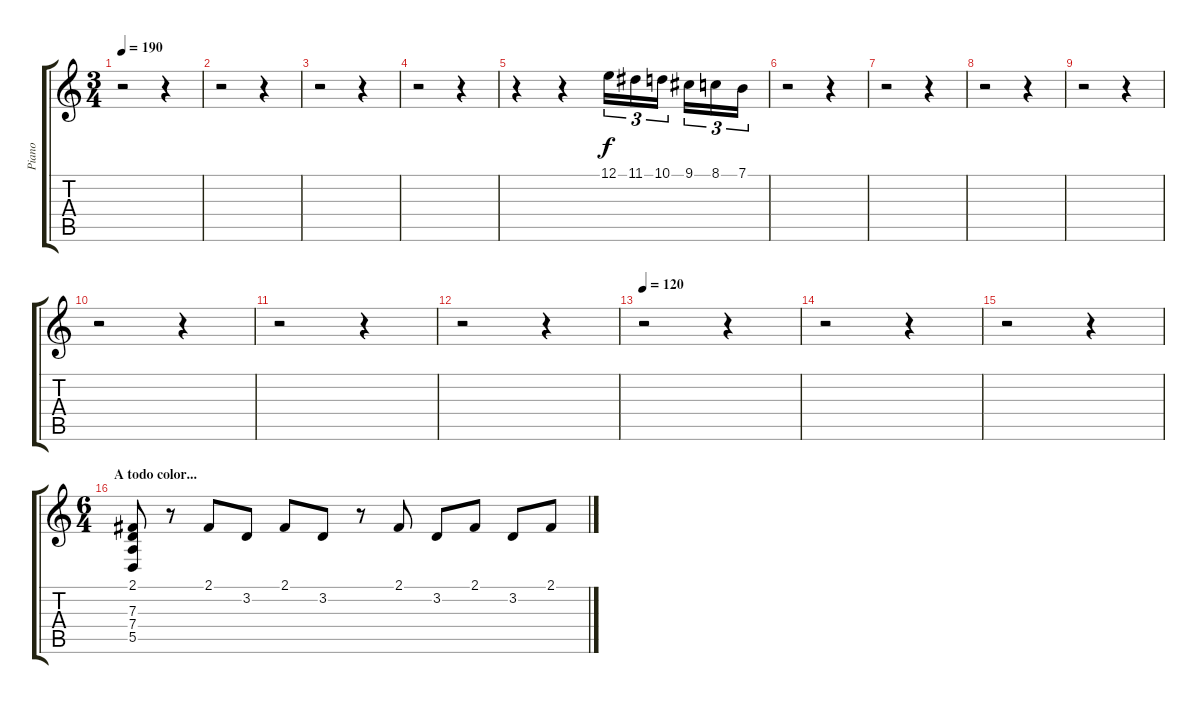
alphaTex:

\track ("Piano" "Piano") {instrument acousticgrandpiano}
\staff {score tabs}
\tuning (E4 B3 G3 D3 A2 E2) {hide}
\ts (3 4)
\tempo 190
\clef g2
\ks c
r.2{dy f} r.4 |
r.2 r.4 |
r.2 r.4 |
r.2 r.4 |
r.4 r.4 12.1.16{tu (3 2)} 11.1.16{tu (3 2)} 10.1.16{tu (3 2)} 9.1.16{tu (3 2)} 8.1.16{tu (3 2)} 7.1.16{tu (3 2)} |
r.2 r.4 |
r.2 r.4 |
r.2 r.4 |
r.2 r.4 |
r.2 r.4 |
r.2 r.4 |
r.2 r.4 |
\tempo 120
r.2 r.4 |
r.2 r.4 |
r.2 r.4 |
\ts (6 4)
\section ("" "A todo color...")
(2.1 7.3 7.4 5.5).8 r.8 2.1.8 3.2.8 2.1.8 3.2.8 r.8 2.1.8 3.2.8 2.1.8 3.2.8 2.1.8
